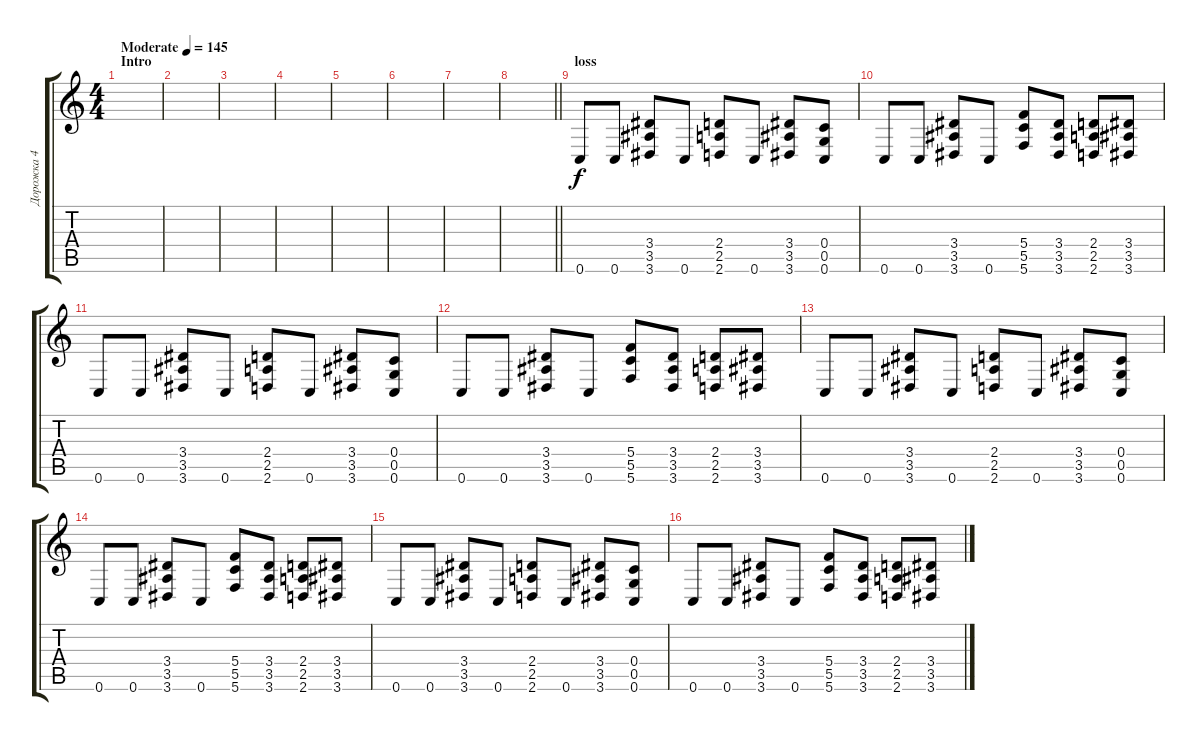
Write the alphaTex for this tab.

\track ("Дорожка 4" "Дорожка 4") {instrument distortionguitar}
\staff {score tabs}
\tuning (D4 A3 F3 C3 G2 C2) {hide}
\ts (4 4)
\section ("" "Intro")
\tempo (145 "Moderate")
\clef g2
\ks c
|
|
|
|
|
|
|
\barLineRight lightlight
|
\section ("" "loss")
0.6.8 0.6.8 (3.4 3.5 3.6).8 0.6.8 (2.4 2.5 2.6).8 0.6.8 (3.4 3.5 3.6).8 (0.4 0.5 0.6).8 |
0.6.8 0.6.8 (3.4 3.5 3.6).8 0.6.8 (5.4 5.5 5.6).8 (3.4 3.5 3.6).8 (2.4 2.5 2.6).8 (3.4 3.5 3.6).8 |
0.6.8 0.6.8 (3.4 3.5 3.6).8 0.6.8 (2.4 2.5 2.6).8 0.6.8 (3.4 3.5 3.6).8 (0.4 0.5 0.6).8 |
0.6.8 0.6.8 (3.4 3.5 3.6).8 0.6.8 (5.4 5.5 5.6).8 (3.4 3.5 3.6).8 (2.4 2.5 2.6).8 (3.4 3.5 3.6).8 |
0.6.8 0.6.8 (3.4 3.5 3.6).8 0.6.8 (2.4 2.5 2.6).8 0.6.8 (3.4 3.5 3.6).8 (0.4 0.5 0.6).8 |
0.6.8 0.6.8 (3.4 3.5 3.6).8 0.6.8 (5.4 5.5 5.6).8 (3.4 3.5 3.6).8 (2.4 2.5 2.6).8 (3.4 3.5 3.6).8 |
0.6.8 0.6.8 (3.4 3.5 3.6).8 0.6.8 (2.4 2.5 2.6).8 0.6.8 (3.4 3.5 3.6).8 (0.4 0.5 0.6).8 |
0.6.8 0.6.8 (3.4 3.5 3.6).8 0.6.8 (5.4 5.5 5.6).8 (3.4 3.5 3.6).8 (2.4 2.5 2.6).8 (3.4 3.5 3.6).8
